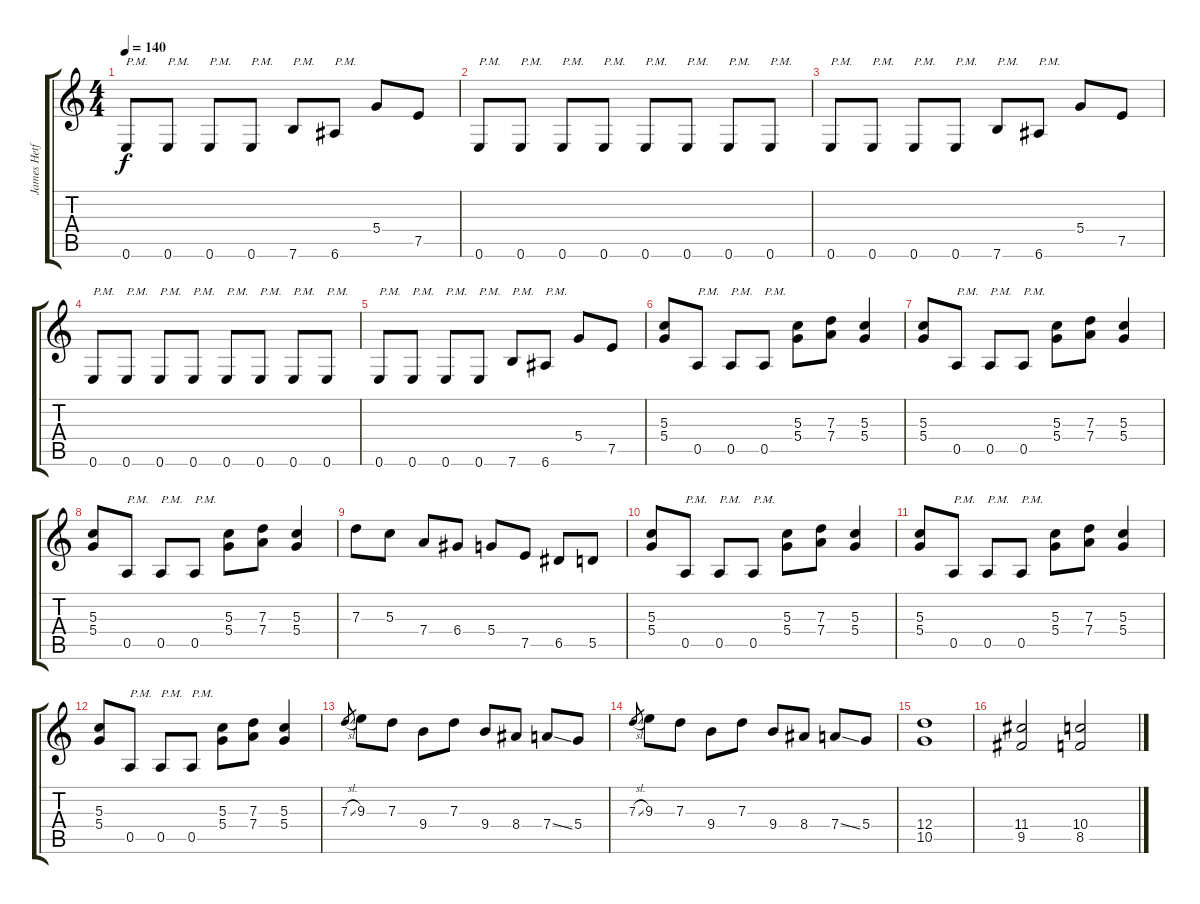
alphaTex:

\track ("James Hetfield" "James Hetf") {instrument overdrivenguitar}
\staff {score tabs}
\tuning (E4 B3 G3 D3 A2 E2) {hide}
\ts (4 4)
\tempo 140
\clef g2
\ks c
0.6.8{txt "P.M." dy f} 0.6.8{txt "P.M."} 0.6.8{txt "P.M."} 0.6.8{txt "P.M."} 7.6.8{txt "P.M."} 6.6.8{txt "P.M."} 5.4.8 7.5.8 |
0.6.8{txt "P.M."} 0.6.8{txt "P.M."} 0.6.8{txt "P.M."} 0.6.8{txt "P.M."} 0.6.8{txt "P.M."} 0.6.8{txt "P.M."} 0.6.8{txt "P.M."} 0.6.8{txt "P.M."} |
0.6.8{txt "P.M."} 0.6.8{txt "P.M."} 0.6.8{txt "P.M."} 0.6.8{txt "P.M."} 7.6.8{txt "P.M."} 6.6.8{txt "P.M."} 5.4.8 7.5.8 |
0.6.8{txt "P.M."} 0.6.8{txt "P.M."} 0.6.8{txt "P.M."} 0.6.8{txt "P.M."} 0.6.8{txt "P.M."} 0.6.8{txt "P.M."} 0.6.8{txt "P.M."} 0.6.8{txt "P.M."} |
0.6.8{txt "P.M."} 0.6.8{txt "P.M."} 0.6.8{txt "P.M."} 0.6.8{txt "P.M."} 7.6.8{txt "P.M."} 6.6.8{txt "P.M."} 5.4.8 7.5.8 |
(5.3 5.4).8 0.5.8{txt "P.M."} 0.5.8{txt "P.M."} 0.5.8{txt "P.M."} (5.3 5.4).8 (7.3 7.4).8 (5.3 5.4).4 |
(5.3 5.4).8 0.5.8{txt "P.M."} 0.5.8{txt "P.M."} 0.5.8{txt "P.M."} (5.3 5.4).8 (7.3 7.4).8 (5.3 5.4).4 |
(5.3 5.4).8 0.5.8{txt "P.M."} 0.5.8{txt "P.M."} 0.5.8{txt "P.M."} (5.3 5.4).8 (7.3 7.4).8 (5.3 5.4).4 |
7.3.8 5.3.8 7.4.8 6.4.8 5.4.8 7.5.8 6.5.8 5.5.8 |
(5.3 5.4).8 0.5.8{txt "P.M."} 0.5.8{txt "P.M."} 0.5.8{txt "P.M."} (5.3 5.4).8 (7.3 7.4).8 (5.3 5.4).4 |
(5.3 5.4).8 0.5.8{txt "P.M."} 0.5.8{txt "P.M."} 0.5.8{txt "P.M."} (5.3 5.4).8 (7.3 7.4).8 (5.3 5.4).4 |
(5.3 5.4).8 0.5.8{txt "P.M."} 0.5.8{txt "P.M."} 0.5.8{txt "P.M."} (5.3 5.4).8 (7.3 7.4).8 (5.3 5.4).4 |
7.3{sl}.8{gr} 9.3.8 7.3.8 9.4.8 7.3.8 9.4.8 8.4.8 7.4{ss}.8 5.4.8 |
7.3{sl}.8{gr} 9.3.8 7.3.8 9.4.8 7.3.8 9.4.8 8.4.8 7.4{ss}.8 5.4.8 |
(12.4 10.5).1 |
(11.4 9.5).2 (10.4 8.5).2
